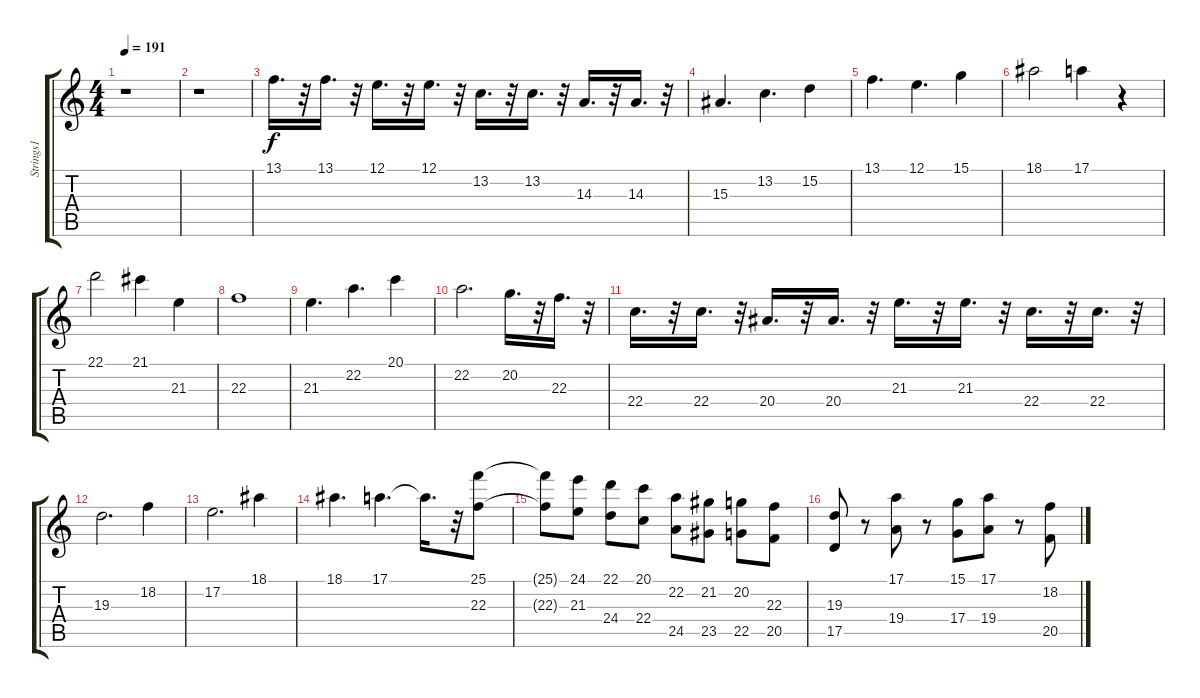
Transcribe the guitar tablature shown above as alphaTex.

\track ("Strings1" "Strings1") {instrument stringensemble1}
\staff {score tabs}
\tuning (E4 B3 G3 D3 A2 E2) {hide}
\ts (4 4)
\tempo 191
\clef g2
\ks c
r.1{dy f} |
r.1 |
13.1.16{d} r.32 13.1.16{d} r.32 12.1.16{d} r.32 12.1.16{d} r.32 13.2.16{d} r.32 13.2.16{d} r.32 14.3.16{d} r.32 14.3.16{d} r.32 |
15.3.4{d} 13.2.4{d} 15.2.4 |
13.1.4{d} 12.1.4{d} 15.1.4 |
18.1.2 17.1.4 r.4 |
22.1.2 21.1.4 21.3.4 |
22.3.1 |
21.3.4{d} 22.2.4{d} 20.1.4 |
22.2.2{d} 20.2.16{d} r.32 22.3.16{d} r.32 |
22.4.16{d} r.32 22.4.16{d} r.32 20.4.16{d} r.32 20.4.16{d} r.32 21.3.16{d} r.32 21.3.16{d} r.32 22.4.16{d} r.32 22.4.16{d} r.32 |
19.3.2{d} 18.2.4 |
17.2.2{d} 18.1.4 |
18.1.4{d} 17.1.4{d} 17.1{t}.16{d} r.32 (25.1 22.3).8 |
(25.1{t} 22.3{t}).8 (24.1 21.3).8 (22.1 24.4).8 (20.1 22.4).8 (22.2 24.5).8 (21.2 23.5).8 (20.2 22.5).8 (22.3 20.5).8 |
(19.3 17.5).8 r.8 (17.1 19.4).8 r.8 (15.1 17.4).8 (17.1 19.4).8 r.8 (18.2 20.5).8
